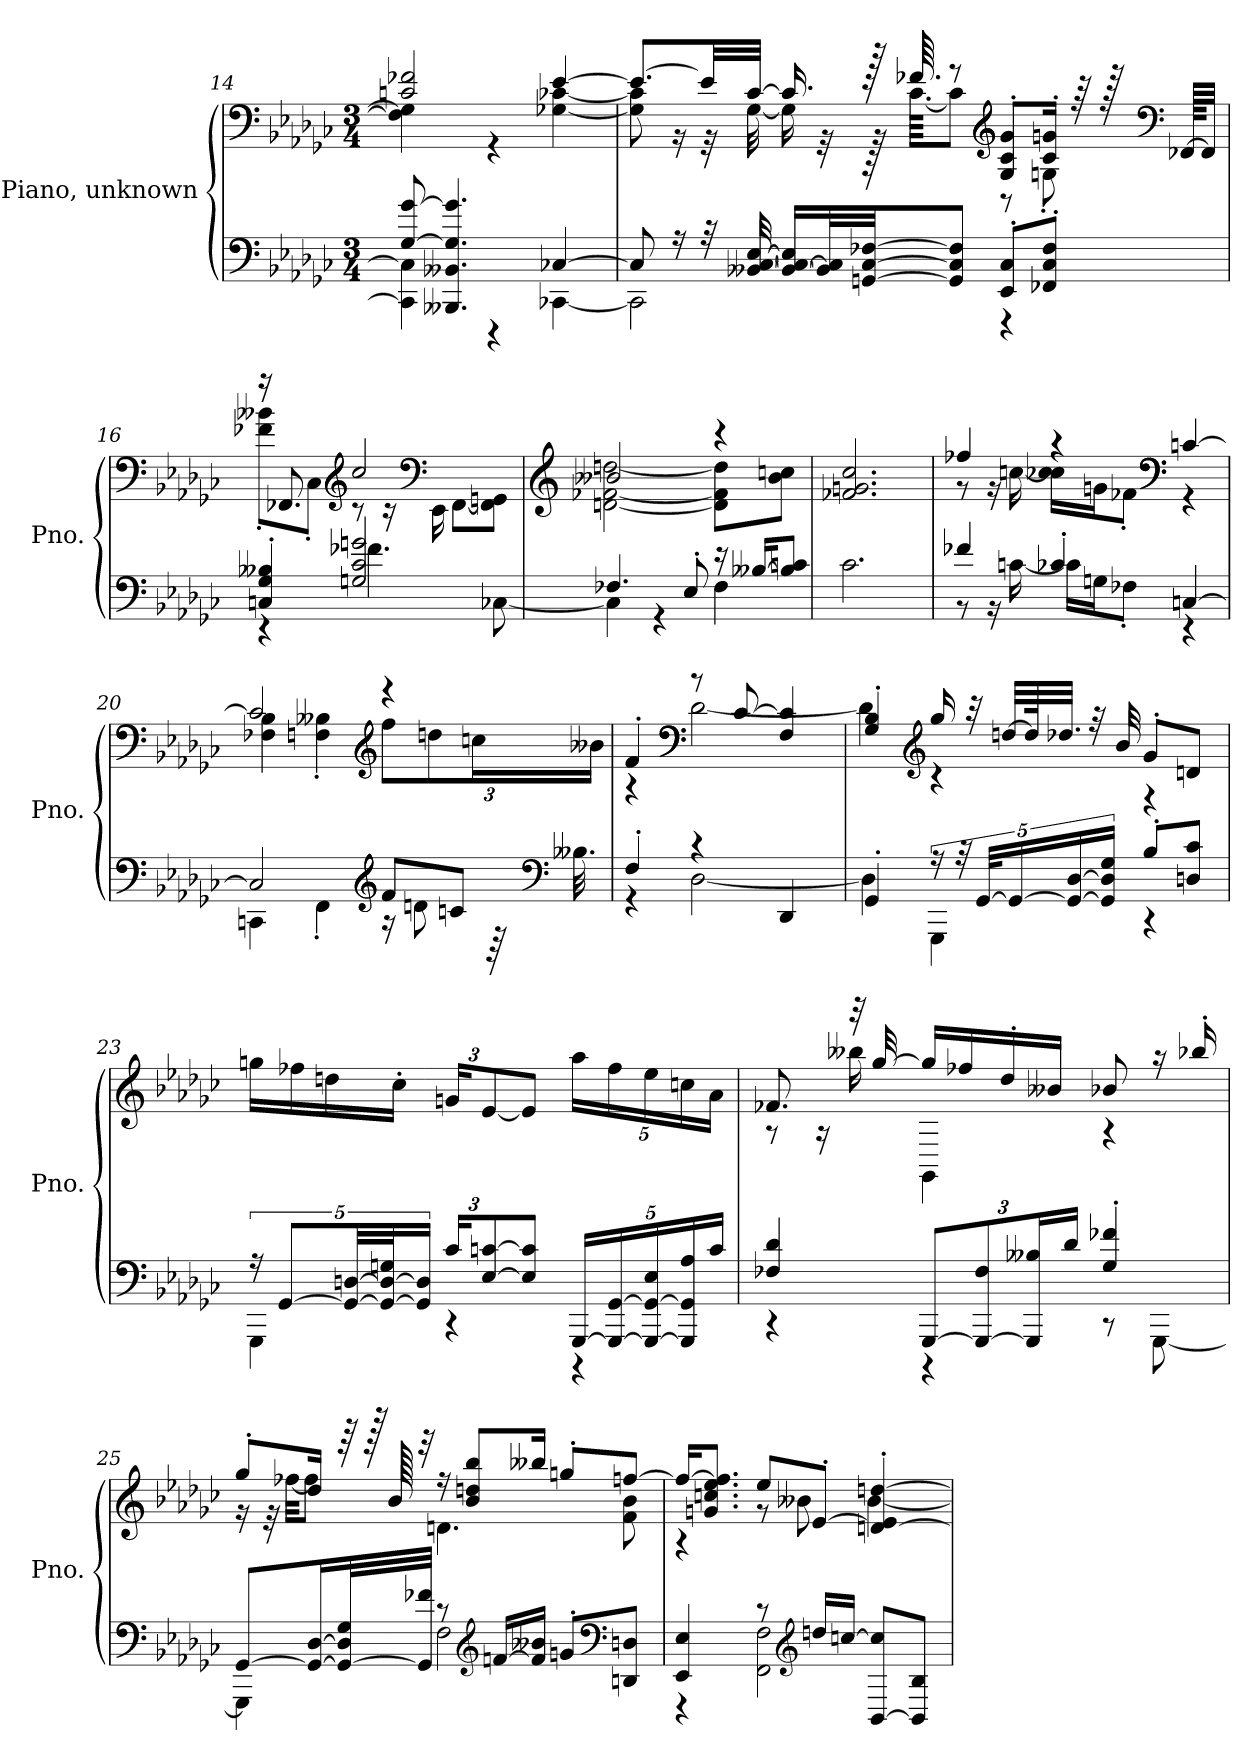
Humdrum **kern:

**kern	**kern
*part1	*part1
*staff2	*staff1
*I"Piano, unknown	*
*I'Pno.	*
*clefF4	*clefF4
*k[b-e-a-d-g-c-]	*k[b-e-a-d-g-c-]
*M3/4	*M3/4
=14	=14
*^	*^
[8G-/ [8g-/	4CC\] 4C\]	2cn/ 2f-X/	4F-\] 4G\]
4.BBB--X/ 4.BB--X/ 4.G-/] 4.g-/]	.	.	.
.	4r	.	4r
[4C-X/	[4CC-X\	[4e-/	[4G-X\ [4c-X\
!!LO:LB:g=z	!!
=15	=15	=15	=15
8C-/]	2CC-\]	8.e-/L_	8G-\] 8c-\]
16r	.	.	16r
32r	.	32e-/LL]	32r
[32BB--X/ [32C-/ [32E-/	.	[32c-/JJJ	[32G-\
16BB--/_ 16C-/_ 16E-/]LL	.	16.c-/]	16G-\]
32BB--/] 32C-/]L	.	.	32r
[32GGn/ [32C-/ [32F-X/JJ	.	128r	128r
.	.	64.f-X/	[64.c-\KKKL
8GG/] 8C-/] 8F-/]J	.	8r	8c-\J]
*	*	*clefG2	*
8EE-/' 8C-/'L	4r	8G-/' 8c-/' 8g-/'L	8r
8FF-X/' 8C-/' 8F-/'J	.	16c-/' 16gn/'Jk	8Gn'\
.	.	64r	.
.	.	128r	.
*	*	*clefF4	*
.	.	[128FF-X/KKLLL	.
.	.	32FF-/JJJ]	.
=16	=16	=16	=16
4Cn/' 4G-/' 4B--X/'	4r	16r	8f-X\' 8b--X\'L
.	.	8.FF-X/	.
.	.	.	8C-'\J
*	*	*clefG2	*
2Gn/ 2c-/ 2gn/	4.f-X\	2cc-/	8r
.	.	.	16r
*	*	*clefF4	*
.	.	.	16EE-\
.	.	.	[8FF-\L
.	[8C-X\	.	8FF-\] 8GGn\J
!!LO:LB:g=z	!!
=17	=17	=17	=17
*	*	*clefG2	*
4.F-X/	4C-\]	2b--X/	[2dn\ [2f-X\ [2ddn\
.	4r	.	.
8E-'/	.	.	.
16r	4F-\	4r	8d\] 8f-\] 8dd\]L
[16B--X/KL	.	.	.
8B--/] 8cn/J	.	.	8b--\ 8ccn\J
*v	*v	*	*
*	*v	*v
=18	=18
2.c-\	2.f-X/ 2.gn/ 2.cc-/
=19	=19
*^	*^
4f-X/	8r	4ff-X/	8r
.	16r	.	16r
.	[16cn\	.	[16ccn\
4c-X'/	16c\LL]	4r	16cc-X\ 16cc\]LL
.	16Gn\J	.	16gn\J
.	8F-X'\J	.	8f-X'\J
*	*	*clefF4	*
[4Cn/	4r	[4cn/	4r
!!LO:PB:g=z	!!
=20	=20	=20	=20
2C/]	4CCn\	2c/]	4F-X\ 4B-\
.	4FF'\	.	4Fn\' 4B--X\'
*clefG2	*	*clefG2	*
*	*	*	*Xbrackettup
8f/L	16r	4r	12ff\L
.	8dn\	.	.
.	.	.	12ddn\
8cn/J	.	.	.
.	.	.	24ccn\L
.	64r	.	.
*clefF4	*	*	*
.	32.B--X\	.	.
.	.	.	24b--X\JJ
=21	=21	=21	=21
4F'/	4r	4f'/	4r
*	*	*clefF4	*
4r	[2D-\	8r	[2d-\
.	.	[8c-/	.
4DD-/	.	4F/ 4c-/]	.
!!LO:LB:g=z	!!
=22	=22	=22	=22
4GG-'/	4D-\]	4G-/' 4B-/'	4d-\]
*	*	*clefG2	*
20r	4GGG-\	16gg-/	4r
40r	.	.	.
.	.	32r	.
[40GG-/KLL	.	.	.
.	.	[32ddn/LLL	.
20GG-/_	.	.	.
.	.	64dd/K]	.
.	.	32.dd-X/JJJ	.
20GG-/_ [20D-/	.	.	.
.	.	32r	.
20GG-/] 20D-/] 20G-/JJ	.	.	.
.	.	32b-/	.
8B-'/L	4r	8g-'/L	4r
8Dn/ 8c-/J	.	8dn/J	.
*	*	*v	*v
=23	=23	=23
20r	4GGG-\	16ggn\LL
[10GG-/L	.	.
.	.	16ff-X\
.	.	16ddn\
40GG-/_ [40Dn/LL	.	.
40GG-/_ 40D/_ 40Gn/J	.	.
.	.	16cc-'\JJ
20GG-/] 20D/]JJ	.	.
*Xbrackettup	*	*
24c-/KL	4r	24gn/KL
[12E-/ [12cn/	.	[12e-/
8E-/] 8c/]J	.	8e-/J]
[20GGG-/LL	4r	20aa-\LL
20GGG-/_ [20GG-/	.	20ff-\
20GGG-/_ 20GG-/_ 20E-/	.	20ee-\
20GGG-/] 20GG-/] 20A-/	.	20ccn\
20c/JJ	.	20a-\JJ
!!LO:LB:g=z
=24	=24	=24
*	*	*^
4F-X/ 4d-/	4r	8.f-X/	8r
.	.	.	16r
.	.	32r	16bb--X\
.	.	[32gg-/	.
[12GGG-/L	4r	16gg-/LL]	4GG-\
.	.	16ff-X/	.
12GGG-/_ 12F-/	.	.	.
.	.	16dd-'/	.
24GGG-/] 24B--X/L	.	.	.
.	.	16b--X/JJ	.
24d-/JJ	.	.	.
4G-/' 4f-X/'	8r	8b-X/	4r
.	[8GGG-\	16r	.
.	.	16bb-X'/	.
!!LO:LB:g=z	!!
=25	=25	=25	=25
[8GG-/L	4GGG-\]	8gg-'/L	16r
.	.	.	32r
.	.	.	[32ff-X\KKL
16GG-/_ [16D-/L	.	16dd-/Jk	8ff-\J]
32GG-/_ 32D-/] 32G-/L	.	64r	.
.	.	128r	.
.	.	128b-/	.
32GG-/] 32f-X/JJJ	.	32r	.
8r	2F\	16r	4.dn\
.	.	8b-/ 8ddn/ 8bb-/L	.
*clefG2	*	*	*
[16fn/LL	.	.	.
16f/] 16b--X/JJ	.	16bb--X/Jk	.
8gn'/L	.	8ggn'/L	.
*clefF4	*	*	*
8DDn/ 8Dn/J	.	[8ffn/J	8f\ 8b-\
=26	=26	=26	=26
4EE-/ 4E-/	4r	16ff/KL_	4r
.	.	8.gn/ 8.ccn/ 8.ee-/ 8.ff/]J	.
8r	2FF\ 2F\	8ee-/L	8r
*clefG2	*	*	*
16ddn/LL	.	[8e-'/J	8b--X\
[16ccn/JJ	.	.	.
[8BB-/ 8cc/]L	.	[4dn/' 4e-/]' [4ddn/'	[4b--\
8BB-/] 8B-/J	.	.	.
*v	*v	*	*
*	*v	*v
=	=
*-	*-
